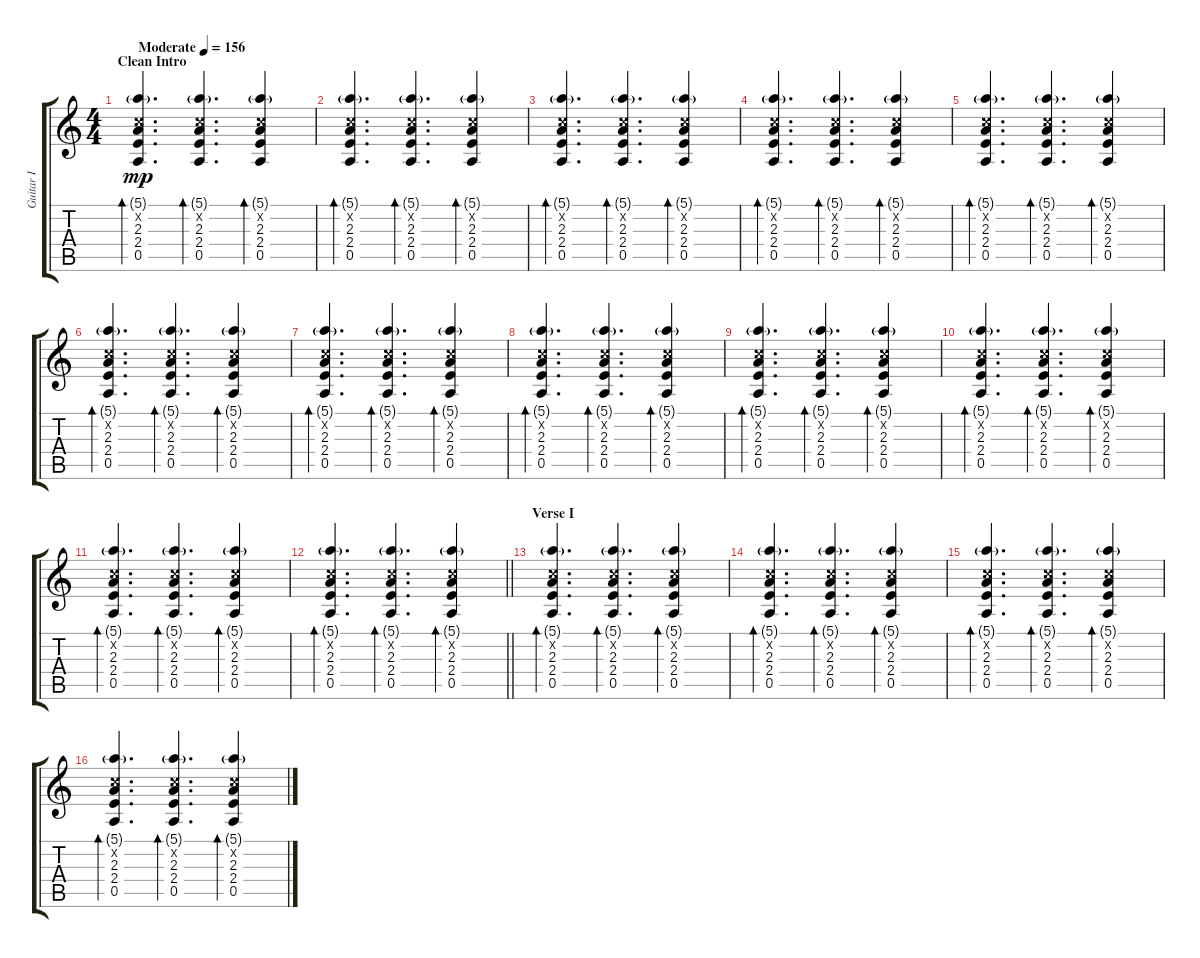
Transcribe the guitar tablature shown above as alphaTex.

\track ("Guitar I" "Guitar I") {instrument overdrivenguitar}
\staff {score tabs}
\tuning (E4 B3 G3 D3 A2 E2) {hide}
\ts (4 4)
\section ("" "Clean Intro")
\tempo (156 "Moderate")
\clef g2
\ks c
(5.1{g} 1.2{x} 2.3 2.4 0.5).4{d bd 120 dy mp instrument electricguitarjazz} (5.1{g} 1.2{x} 2.3 2.4 0.5).4{d bd 120} (5.1{g} 1.2{x} 2.3 2.4 0.5).4{bd 120} |
(5.1{g} 1.2{x} 2.3 2.4 0.5).4{d bd 120} (5.1{g} 1.2{x} 2.3 2.4 0.5).4{d bd 120} (5.1{g} 1.2{x} 2.3 2.4 0.5).4{bd 120} |
(5.1{g} 1.2{x} 2.3 2.4 0.5).4{d bd 120} (5.1{g} 1.2{x} 2.3 2.4 0.5).4{d bd 120} (5.1{g} 1.2{x} 2.3 2.4 0.5).4{bd 120} |
(5.1{g} 1.2{x} 2.3 2.4 0.5).4{d bd 120} (5.1{g} 1.2{x} 2.3 2.4 0.5).4{d bd 120} (5.1{g} 1.2{x} 2.3 2.4 0.5).4{bd 120} |
(5.1{g} 1.2{x} 2.3 2.4 0.5).4{d bd 120} (5.1{g} 1.2{x} 2.3 2.4 0.5).4{d bd 120} (5.1{g} 1.2{x} 2.3 2.4 0.5).4{bd 120} |
(5.1{g} 1.2{x} 2.3 2.4 0.5).4{d bd 120} (5.1{g} 1.2{x} 2.3 2.4 0.5).4{d bd 120} (5.1{g} 1.2{x} 2.3 2.4 0.5).4{bd 120} |
(5.1{g} 1.2{x} 2.3 2.4 0.5).4{d bd 120} (5.1{g} 1.2{x} 2.3 2.4 0.5).4{d bd 120} (5.1{g} 1.2{x} 2.3 2.4 0.5).4{bd 120} |
(5.1{g} 1.2{x} 2.3 2.4 0.5).4{d bd 120} (5.1{g} 1.2{x} 2.3 2.4 0.5).4{d bd 120} (5.1{g} 1.2{x} 2.3 2.4 0.5).4{bd 120} |
(5.1{g} 1.2{x} 2.3 2.4 0.5).4{d bd 120} (5.1{g} 1.2{x} 2.3 2.4 0.5).4{d bd 120} (5.1{g} 1.2{x} 2.3 2.4 0.5).4{bd 120} |
(5.1{g} 1.2{x} 2.3 2.4 0.5).4{d bd 120} (5.1{g} 1.2{x} 2.3 2.4 0.5).4{d bd 120} (5.1{g} 1.2{x} 2.3 2.4 0.5).4{bd 120} |
(5.1{g} 1.2{x} 2.3 2.4 0.5).4{d bd 120} (5.1{g} 1.2{x} 2.3 2.4 0.5).4{d bd 120} (5.1{g} 1.2{x} 2.3 2.4 0.5).4{bd 120} |
\barLineRight lightlight
(5.1{g} 1.2{x} 2.3 2.4 0.5).4{d bd 120} (5.1{g} 1.2{x} 2.3 2.4 0.5).4{d bd 120} (5.1{g} 1.2{x} 2.3 2.4 0.5).4{bd 120} |
\section ("" "Verse I")
(5.1{g} 1.2{x} 2.3 2.4 0.5).4{d bd 120} (5.1{g} 1.2{x} 2.3 2.4 0.5).4{d bd 120} (5.1{g} 1.2{x} 2.3 2.4 0.5).4{bd 120} |
(5.1{g} 1.2{x} 2.3 2.4 0.5).4{d bd 120} (5.1{g} 1.2{x} 2.3 2.4 0.5).4{d bd 120} (5.1{g} 1.2{x} 2.3 2.4 0.5).4{bd 120} |
(5.1{g} 1.2{x} 2.3 2.4 0.5).4{d bd 120} (5.1{g} 1.2{x} 2.3 2.4 0.5).4{d bd 120} (5.1{g} 1.2{x} 2.3 2.4 0.5).4{bd 120} |
(5.1{g} 1.2{x} 2.3 2.4 0.5).4{d bd 120} (5.1{g} 1.2{x} 2.3 2.4 0.5).4{d bd 120} (5.1{g} 1.2{x} 2.3 2.4 0.5).4{bd 120}
